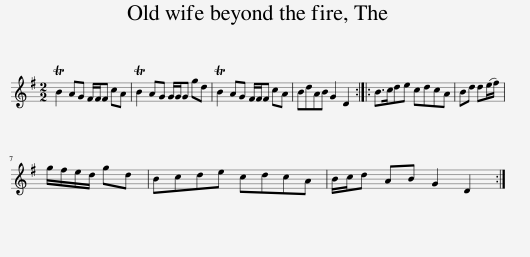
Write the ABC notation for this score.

X:1
L:1/8
M:2/2
I:linebreak $
K:G
V:1 treble
V:1
 TB2 AG F/F/F cA | TB2 AG G/G/G gd | TB2 AG F/F/F cA | BdAB G2 D2 :: B>cde cdcA | %5
 Bd d(e/f/) |$ g/f/e/d/ gd | Bcde cdcA | B/c/d AB G2 D2 :| %9
